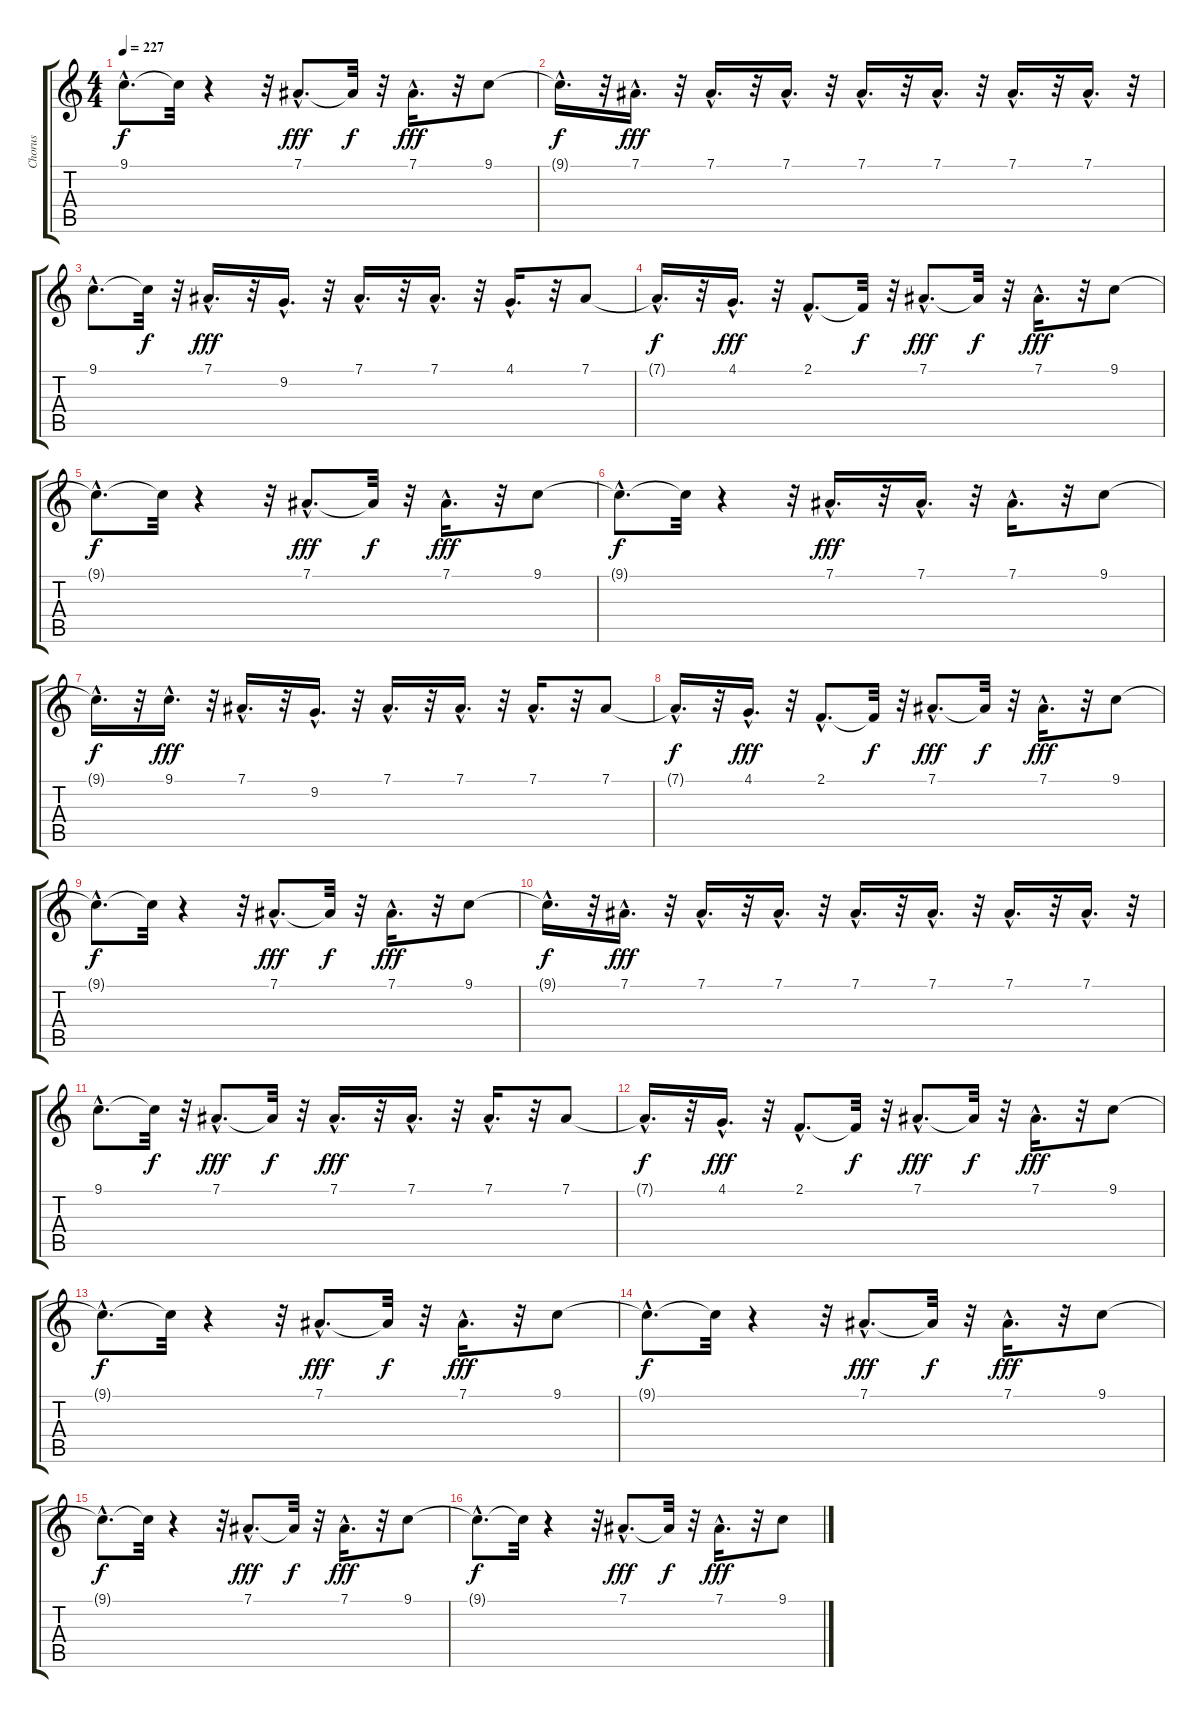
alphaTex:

\track ("Chorus" "Chorus") {instrument altosax}
\staff {score tabs}
\tuning (Eb4 Bb3 Gb3 Db3 Ab2 Eb2) {hide}
\ts (4 4)
\tempo 227
\clef g2
\ks c
9.1{hac t}.8{d dy f} 9.1{t}.32 r.4 r.32 7.1{hac}.8{d dy fff} 7.1{t}.32{dy f} r.32 7.1{hac}.16{d dy fff} r.32 9.1.8 |
9.1{hac t}.16{d dy f} r.32 7.1{hac}.16{d dy fff} r.32 7.1{hac}.16{d} r.32 7.1{hac}.16{d} r.32 7.1{hac}.16{d} r.32 7.1{hac}.16{d} r.32 7.1{hac}.16{d} r.32 7.1{hac}.16{d} r.32 |
9.1{hac}.8{d} 9.1{t}.32{dy f} r.32 7.1{hac}.16{d dy fff} r.32 9.2{hac}.16{d} r.32 7.1{hac}.16{d} r.32 7.1{hac}.16{d} r.32 4.1{hac}.16{d} r.32 7.1.8 |
7.1{hac t}.16{d dy f} r.32 4.1{hac}.16{d dy fff} r.32 2.1{hac}.8{d} 2.1{t}.32{dy f} r.32 7.1{hac}.8{d dy fff} 7.1{t}.32{dy f} r.32 7.1{hac}.16{d dy fff} r.32 9.1.8 |
9.1{hac t}.8{d dy f} 9.1{t}.32 r.4 r.32 7.1{hac}.8{d dy fff} 7.1{t}.32{dy f} r.32 7.1{hac}.16{d dy fff} r.32 9.1.8 |
9.1{hac t}.8{d dy f} 9.1{t}.32 r.4 r.32 7.1{hac}.16{d dy fff} r.32 7.1{hac}.16{d} r.32 7.1{hac}.16{d} r.32 9.1.8 |
9.1{hac t}.16{d dy f} r.32 9.1{hac}.16{d dy fff} r.32 7.1{hac}.16{d} r.32 9.2{hac}.16{d} r.32 7.1{hac}.16{d} r.32 7.1{hac}.16{d} r.32 7.1{hac}.16{d} r.32 7.1.8 |
7.1{hac t}.16{d dy f} r.32 4.1{hac}.16{d dy fff} r.32 2.1{hac}.8{d} 2.1{t}.32{dy f} r.32 7.1{hac}.8{d dy fff} 7.1{t}.32{dy f} r.32 7.1{hac}.16{d dy fff} r.32 9.1.8 |
9.1{hac t}.8{d dy f} 9.1{t}.32 r.4 r.32 7.1{hac}.8{d dy fff} 7.1{t}.32{dy f} r.32 7.1{hac}.16{d dy fff} r.32 9.1.8 |
9.1{hac t}.16{d dy f} r.32 7.1{hac}.16{d dy fff} r.32 7.1{hac}.16{d} r.32 7.1{hac}.16{d} r.32 7.1{hac}.16{d} r.32 7.1{hac}.16{d} r.32 7.1{hac}.16{d} r.32 7.1{hac}.16{d} r.32 |
9.1{hac}.8{d} 9.1{t}.32{dy f} r.32 7.1{hac}.8{d dy fff} 7.1{t}.32{dy f} r.32 7.1{hac}.16{d dy fff} r.32 7.1{hac}.16{d} r.32 7.1{hac}.16{d} r.32 7.1.8 |
7.1{hac t}.16{d dy f} r.32 4.1{hac}.16{d dy fff} r.32 2.1{hac}.8{d} 2.1{t}.32{dy f} r.32 7.1{hac}.8{d dy fff} 7.1{t}.32{dy f} r.32 7.1{hac}.16{d dy fff} r.32 9.1.8 |
9.1{hac t}.8{d dy f} 9.1{t}.32 r.4 r.32 7.1{hac}.8{d dy fff} 7.1{t}.32{dy f} r.32 7.1{hac}.16{d dy fff} r.32 9.1.8 |
9.1{hac t}.8{d dy f} 9.1{t}.32 r.4 r.32 7.1{hac}.8{d dy fff} 7.1{t}.32{dy f} r.32 7.1{hac}.16{d dy fff} r.32 9.1.8 |
9.1{hac t}.8{d dy f} 9.1{t}.32 r.4 r.32 7.1{hac}.8{d dy fff} 7.1{t}.32{dy f} r.32 7.1{hac}.16{d dy fff} r.32 9.1.8 |
9.1{hac t}.8{d dy f} 9.1{t}.32 r.4 r.32 7.1{hac}.8{d dy fff} 7.1{t}.32{dy f} r.32 7.1{hac}.16{d dy fff} r.32 9.1.8
